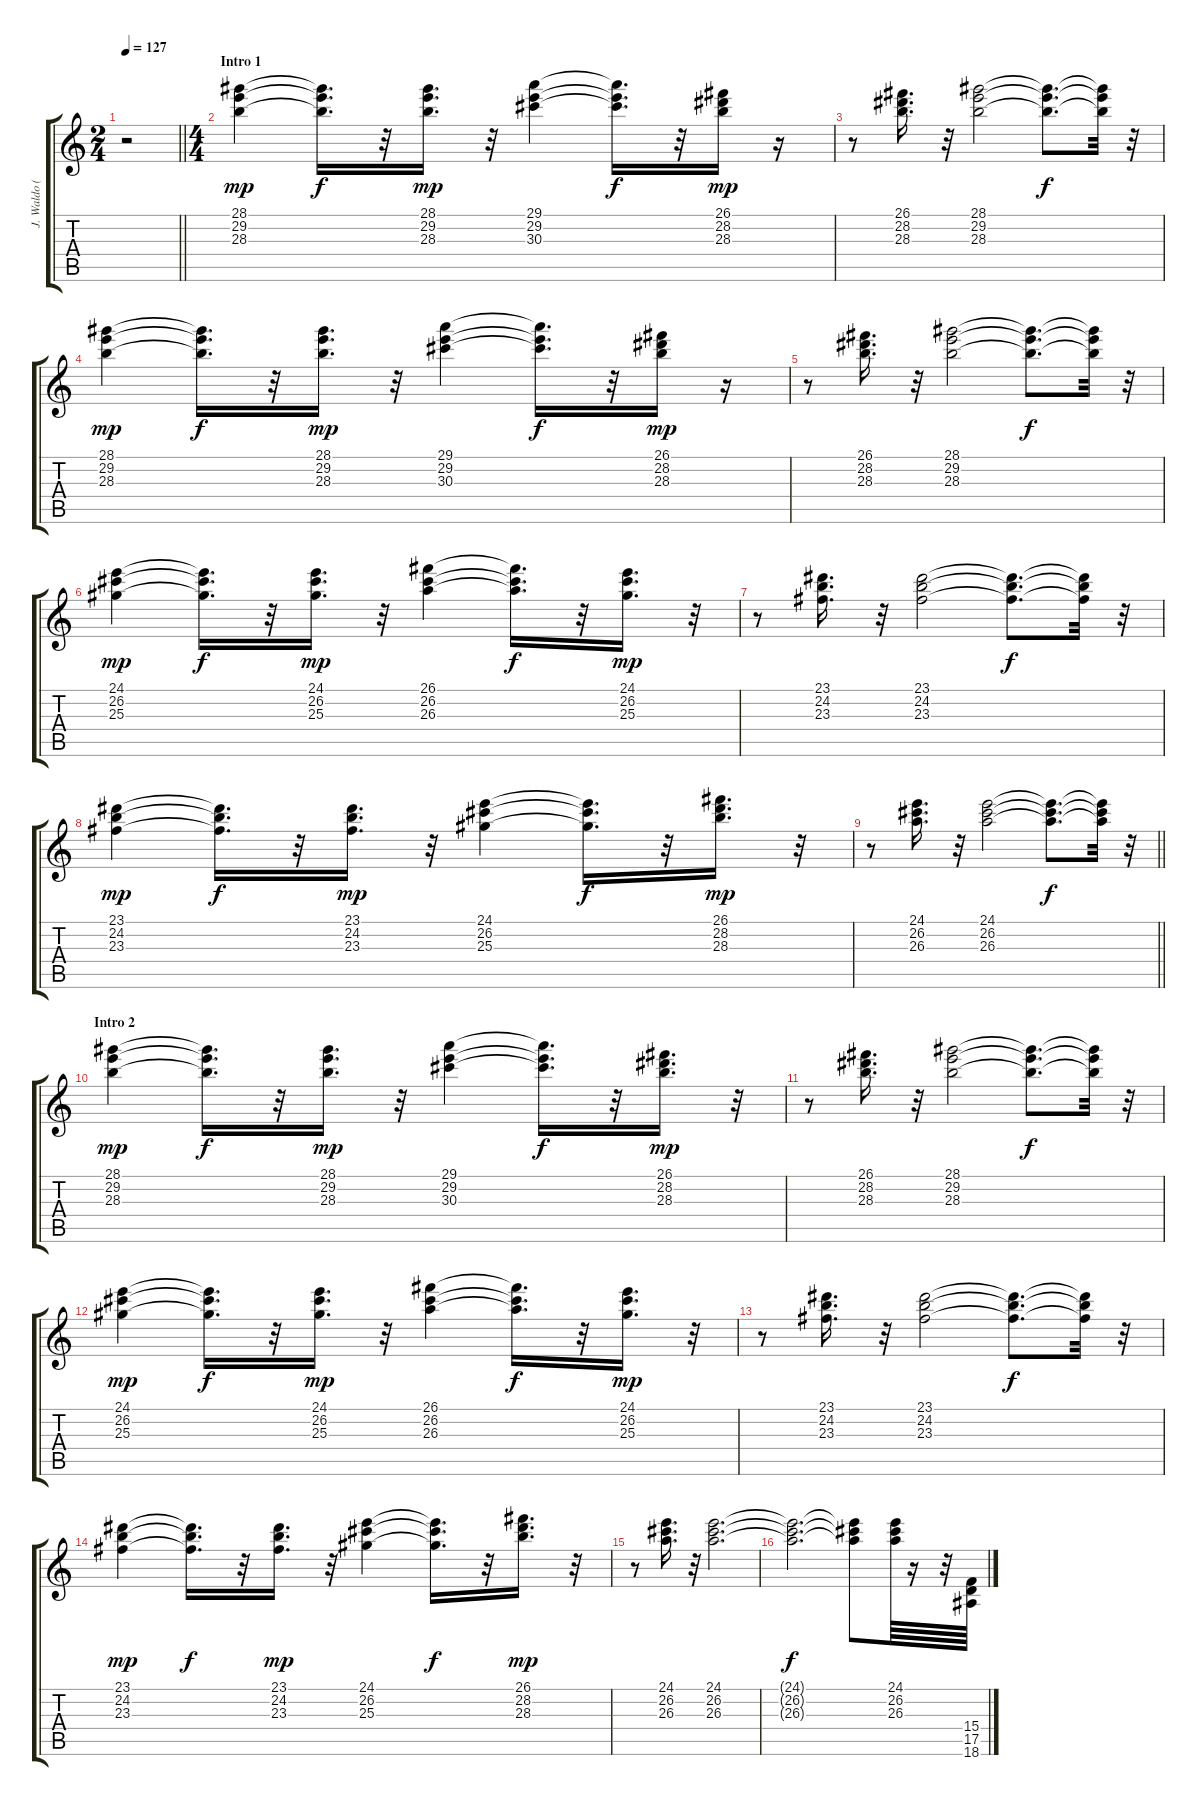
\track ("J. Waldo (Left)" "J. Waldo (") {instrument reedorgan}
\staff {score tabs}
\tuning (E4 B3 G3 D3 A2 E2) {hide}
\ts (2 4)
\tempo 127
\clef g2
\barLineRight lightlight
\ks c
r.2{dy mp instrument reedorgan} |
\ts (4 4)
\section ("" "Intro 1")
(28.1 29.2 28.3).4 (28.1{t} 29.2{t} 28.3{t}).16{d dy f} r.32 (28.1 29.2 28.3).16{d dy mp} r.32 (29.1 29.2 30.3).4 (29.1{t} 29.2{t} 30.3{t}).16{d dy f} r.32 (26.1 28.2 28.3).16{dy mp} r.16 |
r.8 (26.1 28.2 28.3).16{d} r.32 (28.1 29.2 28.3).2 (28.1{t} 29.2{t} 28.3{t}).8{d dy f} (28.1{t} 29.2{t} 28.3{t}).32 r.32 |
(28.1 29.2 28.3).4{dy mp} (28.1{t} 29.2{t} 28.3{t}).16{d dy f} r.32 (28.1 29.2 28.3).16{d dy mp} r.32 (29.1 29.2 30.3).4 (29.1{t} 29.2{t} 30.3{t}).16{d dy f} r.32 (26.1 28.2 28.3).16{dy mp} r.16 |
r.8 (26.1 28.2 28.3).16{d} r.32 (28.1 29.2 28.3).2 (28.1{t} 29.2{t} 28.3{t}).8{d dy f} (28.1{t} 29.2{t} 28.3{t}).32 r.32 |
(24.1 26.2 25.3).4{dy mp} (24.1{t} 26.2{t} 25.3{t}).16{d dy f} r.32 (24.1 26.2 25.3).16{d dy mp} r.32 (26.1 26.2 26.3).4 (26.1{t} 26.2{t} 26.3{t}).16{d dy f} r.32 (24.1 26.2 25.3).16{d dy mp} r.32 |
r.8 (23.1 24.2 23.3).16{d} r.32 (23.1 24.2 23.3).2 (23.1{t} 24.2{t} 23.3{t}).8{d dy f} (23.1{t} 24.2{t} 23.3{t}).32 r.32 |
(23.1 24.2 23.3).4{dy mp} (23.1{t} 24.2{t} 23.3{t}).16{d dy f} r.32 (23.1 24.2 23.3).16{d dy mp} r.32 (24.1 26.2 25.3).4 (24.1{t} 26.2{t} 25.3{t}).16{d dy f} r.32 (26.1 28.2 28.3).16{d dy mp} r.32 |
\barLineRight lightlight
r.8 (24.1 26.2 26.3).16{d} r.32 (24.1 26.2 26.3).2 (24.1{t} 26.2{t} 26.3{t}).8{d dy f} (24.1{t} 26.2{t} 26.3{t}).32 r.32 |
\section ("" "Intro 2")
(28.1 29.2 28.3).4{dy mp} (28.1{t} 29.2{t} 28.3{t}).16{d dy f} r.32 (28.1 29.2 28.3).16{d dy mp} r.32 (29.1 29.2 30.3).4 (29.1{t} 29.2{t} 30.3{t}).16{d dy f} r.32 (26.1 28.2 28.3).16{d dy mp} r.32 |
r.8 (26.1 28.2 28.3).16{d} r.32 (28.1 29.2 28.3).2 (28.1{t} 29.2{t} 28.3{t}).8{d dy f} (28.1{t} 29.2{t} 28.3{t}).32 r.32 |
(24.1 26.2 25.3).4{dy mp} (24.1{t} 26.2{t} 25.3{t}).16{d dy f} r.32 (24.1 26.2 25.3).16{d dy mp} r.32 (26.1 26.2 26.3).4 (26.1{t} 26.2{t} 26.3{t}).16{d dy f} r.32 (24.1 26.2 25.3).16{d dy mp} r.32 |
r.8 (23.1 24.2 23.3).16{d} r.32 (23.1 24.2 23.3).2 (23.1{t} 24.2{t} 23.3{t}).8{d dy f} (23.1{t} 24.2{t} 23.3{t}).32 r.32 |
(23.1 24.2 23.3).4{dy mp} (23.1{t} 24.2{t} 23.3{t}).16{d dy f} r.32 (23.1 24.2 23.3).16{d dy mp} r.32 (24.1 26.2 25.3).4 (24.1{t} 26.2{t} 25.3{t}).16{d dy f} r.32 (26.1 28.2 28.3).16{d dy mp} r.32 |
r.8 (24.1 26.2 26.3).16{d} r.32 (24.1 26.2 26.3).2{d} |
(24.1{t} 26.2{t} 26.3{t}).2{d dy f} (24.1{t} 26.2{t} 26.3{t}).8 (24.1 26.2 26.3).64 r.16 r.32 (15.4 17.5 18.6).64
